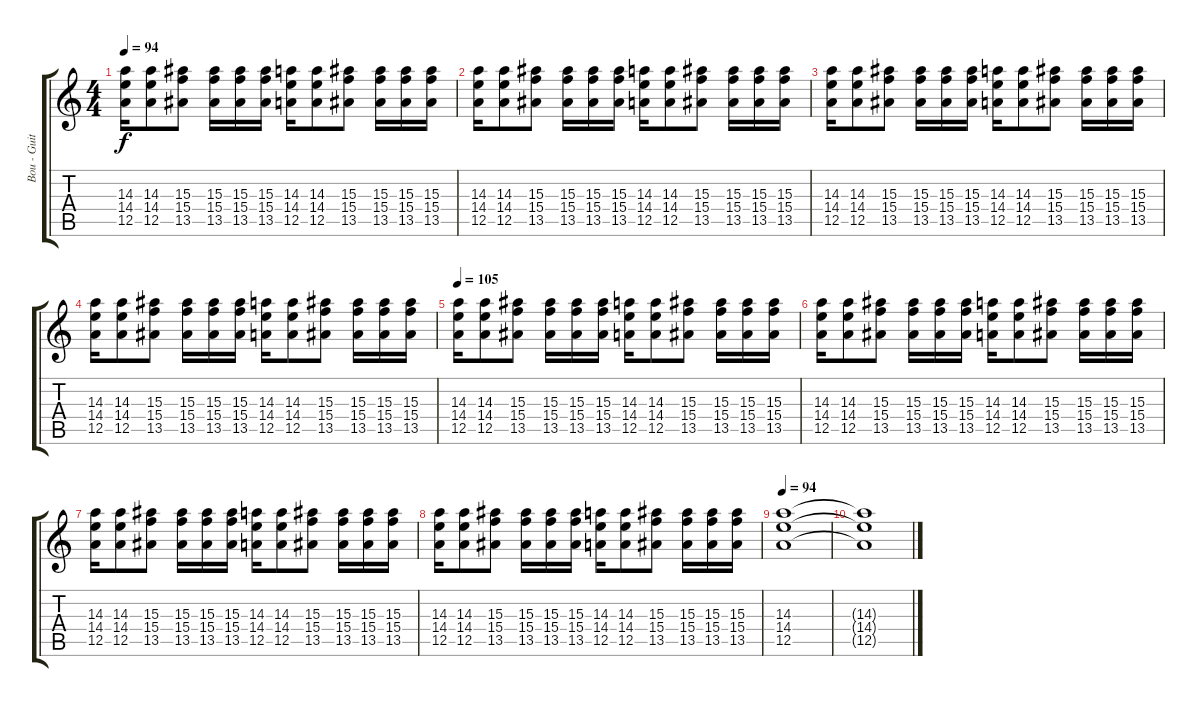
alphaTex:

\track ("Bou - Guitar" "Bou - Guit") {instrument distortionguitar}
\staff {score tabs}
\tuning (E4 B3 G3 D3 A2 E2) {hide}
\ts (4 4)
\tempo 94
\clef g2
\ks c
(14.3 14.4 12.5).16{dy f} (14.3 14.4 12.5).8 (15.3 15.4 13.5).8 (15.3 15.4 13.5).16 (15.3 15.4 13.5).16 (15.3 15.4 13.5).16 (14.3 14.4 12.5).16 (14.3 14.4 12.5).8 (15.3 15.4 13.5).8 (15.3 15.4 13.5).16 (15.3 15.4 13.5).16 (15.3 15.4 13.5).16 |
(14.3 14.4 12.5).16 (14.3 14.4 12.5).8 (15.3 15.4 13.5).8 (15.3 15.4 13.5).16 (15.3 15.4 13.5).16 (15.3 15.4 13.5).16 (14.3 14.4 12.5).16 (14.3 14.4 12.5).8 (15.3 15.4 13.5).8 (15.3 15.4 13.5).16 (15.3 15.4 13.5).16 (15.3 15.4 13.5).16 |
(14.3 14.4 12.5).16 (14.3 14.4 12.5).8 (15.3 15.4 13.5).8 (15.3 15.4 13.5).16 (15.3 15.4 13.5).16 (15.3 15.4 13.5).16 (14.3 14.4 12.5).16 (14.3 14.4 12.5).8 (15.3 15.4 13.5).8 (15.3 15.4 13.5).16 (15.3 15.4 13.5).16 (15.3 15.4 13.5).16 |
(14.3 14.4 12.5).16 (14.3 14.4 12.5).8 (15.3 15.4 13.5).8 (15.3 15.4 13.5).16 (15.3 15.4 13.5).16 (15.3 15.4 13.5).16 (14.3 14.4 12.5).16 (14.3 14.4 12.5).8 (15.3 15.4 13.5).8 (15.3 15.4 13.5).16 (15.3 15.4 13.5).16 (15.3 15.4 13.5).16 |
\tempo 105
(14.3 14.4 12.5).16 (14.3 14.4 12.5).8 (15.3 15.4 13.5).8 (15.3 15.4 13.5).16 (15.3 15.4 13.5).16 (15.3 15.4 13.5).16 (14.3 14.4 12.5).16 (14.3 14.4 12.5).8 (15.3 15.4 13.5).8 (15.3 15.4 13.5).16 (15.3 15.4 13.5).16 (15.3 15.4 13.5).16 |
(14.3 14.4 12.5).16 (14.3 14.4 12.5).8 (15.3 15.4 13.5).8 (15.3 15.4 13.5).16 (15.3 15.4 13.5).16 (15.3 15.4 13.5).16 (14.3 14.4 12.5).16 (14.3 14.4 12.5).8 (15.3 15.4 13.5).8 (15.3 15.4 13.5).16 (15.3 15.4 13.5).16 (15.3 15.4 13.5).16 |
(14.3 14.4 12.5).16 (14.3 14.4 12.5).8 (15.3 15.4 13.5).8 (15.3 15.4 13.5).16 (15.3 15.4 13.5).16 (15.3 15.4 13.5).16 (14.3 14.4 12.5).16 (14.3 14.4 12.5).8 (15.3 15.4 13.5).8 (15.3 15.4 13.5).16 (15.3 15.4 13.5).16 (15.3 15.4 13.5).16 |
(14.3 14.4 12.5).16 (14.3 14.4 12.5).8 (15.3 15.4 13.5).8 (15.3 15.4 13.5).16 (15.3 15.4 13.5).16 (15.3 15.4 13.5).16 (14.3 14.4 12.5).16 (14.3 14.4 12.5).8 (15.3 15.4 13.5).8 (15.3 15.4 13.5).16 (15.3 15.4 13.5).16 (15.3 15.4 13.5).16 |
\tempo 94
(14.3 14.4 12.5).1 |
(14.3{t} 14.4{t} 12.5{t}).1
